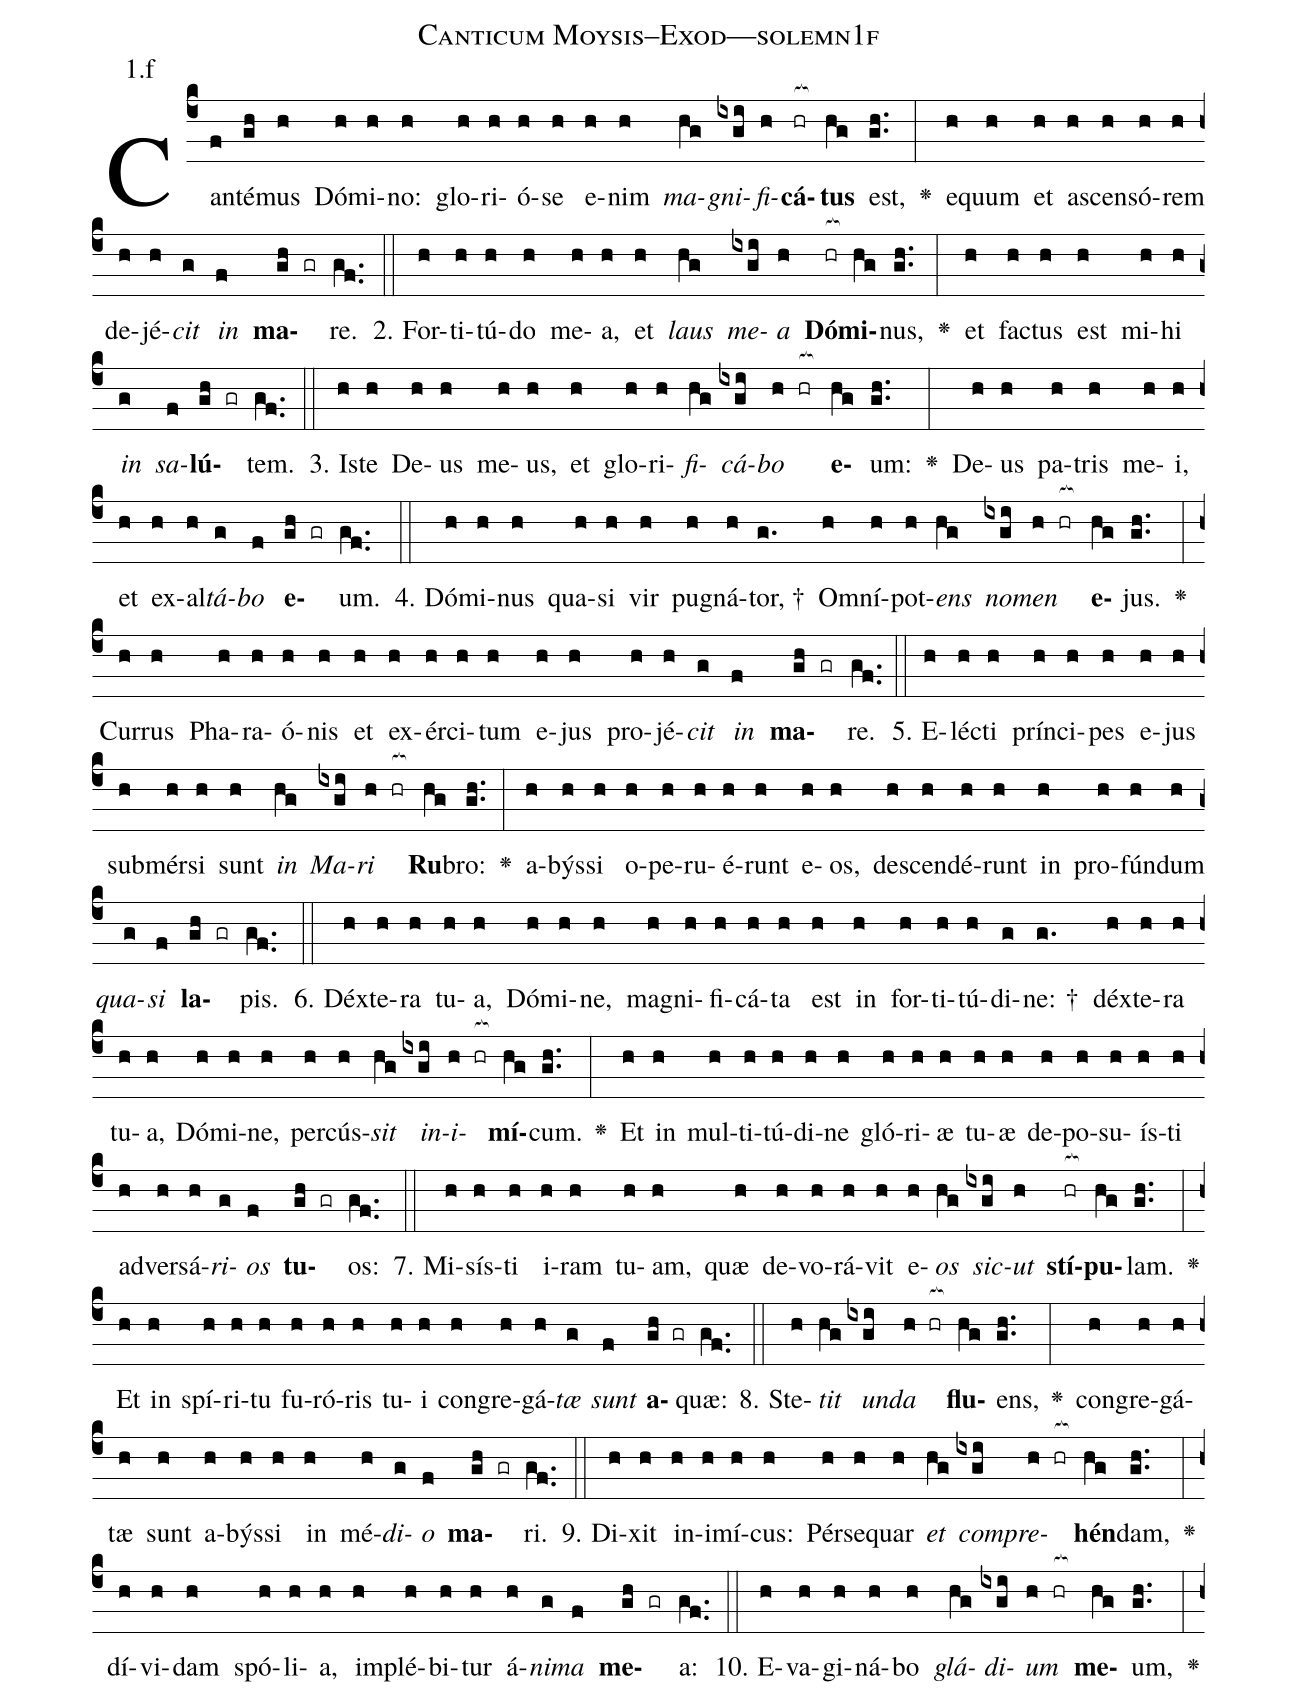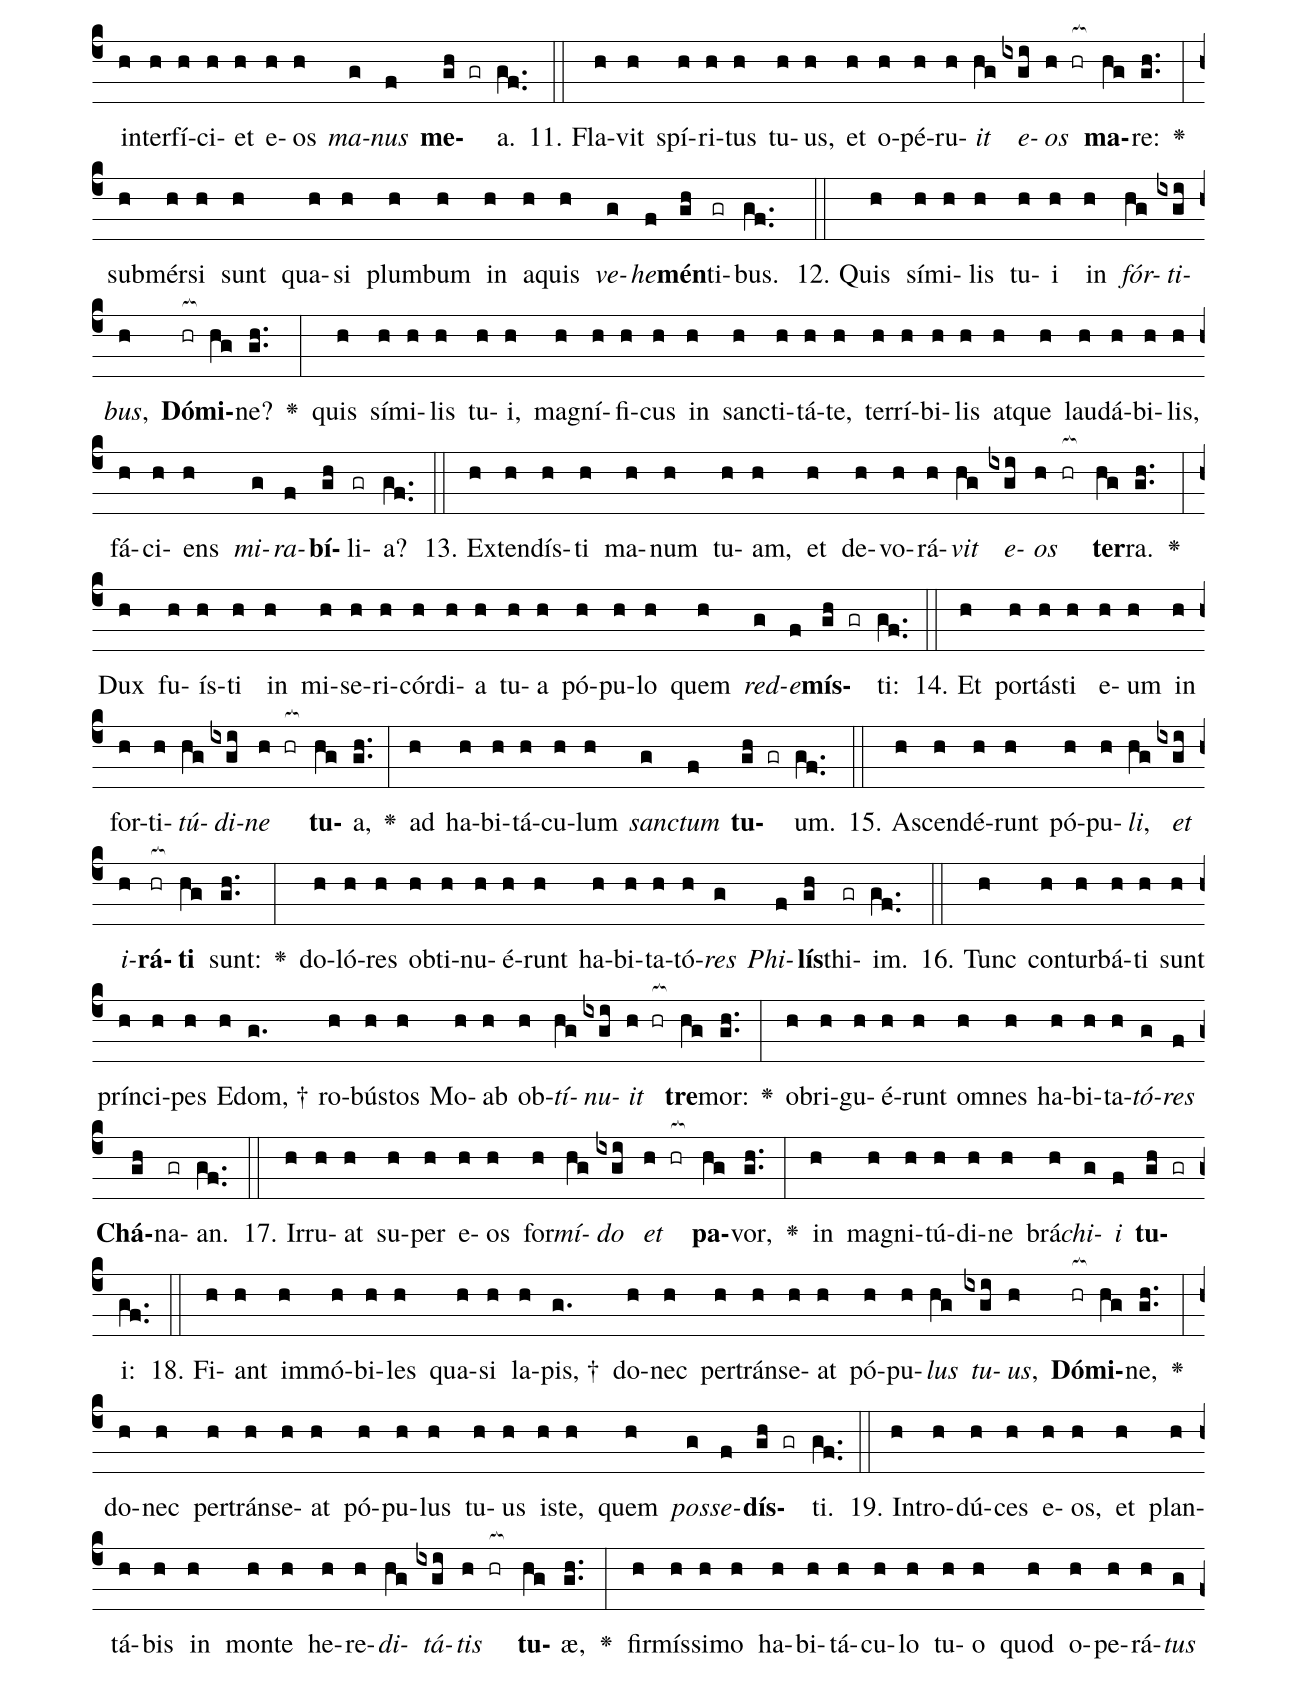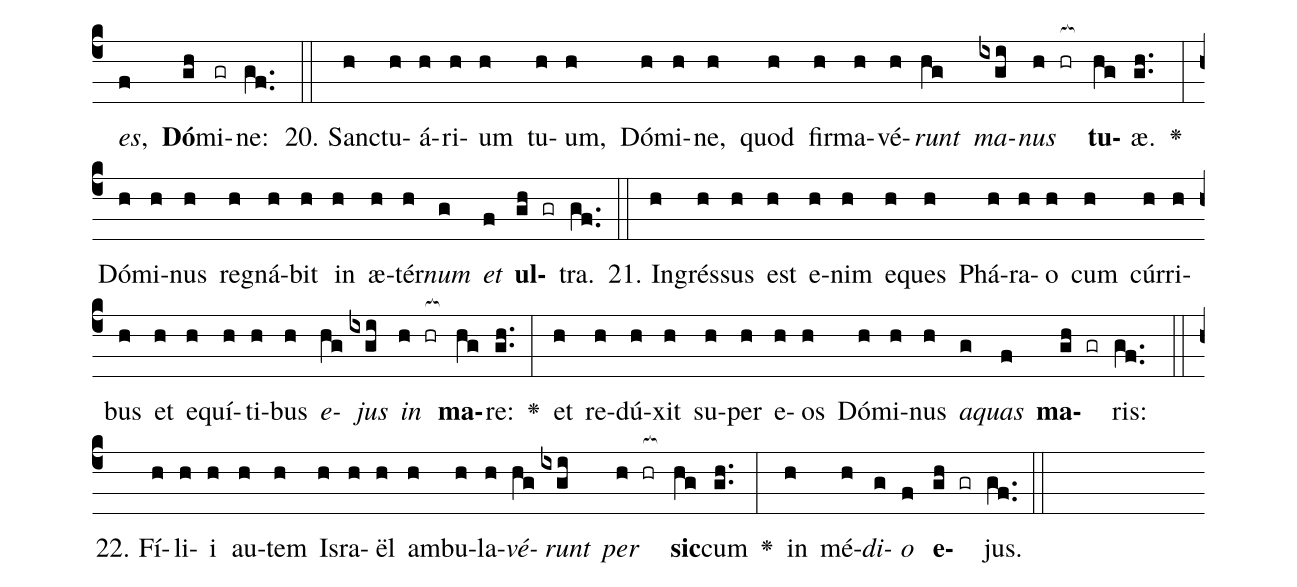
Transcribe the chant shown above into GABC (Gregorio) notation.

name: Canticum Moysis--Exod---solemn1f;
annotation: 1.f;
%%
(c4)Can(f)té(gh)mus(h) Dó(h)mi(h)no:(h) glo(h)ri(h)ó(h)se(h) e(h)nim(h) <i>ma</i>(hg)<i>gni</i>(ixgi)<i>fi</i>(h)<b>cá</b>(hr[ocb:1{])<b>tus</b>(hg[ocb:0}]) est,(gh..) <v>\greheightstar</v>(:) e(h)quum(h) et(h) a(h)scen(h)só(h)rem(h) de(h)jé(h)<i>cit</i>(g) <i>in</i>(f) <b>ma</b>(gh gr)re.(gf..) (::)
2. For(h)ti(h)tú(h)do(h) me(h)a,(h) et(h) <i>laus</i>(hg) <i>me</i>(ixgi)<i>a</i>(h) <b>Dó</b>(hr[ocb:1{])<b>mi</b>(hg[ocb:0}])nus,(gh..) <v>\greheightstar</v>(:) et(h) fac(h)tus(h) est(h) mi(h)hi(h) <i>in</i>(g) <i>sa</i>(f)<b>lú</b>(gh gr)tem.(gf..) (::)
3. Is(h)te(h) De(h)us(h) me(h)us,(h) et(h) glo(h)ri(h)<i>fi</i>(hg)<i>cá</i>(ixgi)<i>bo</i>(h hr[ocb:1{]) <b>e</b>(hg[ocb:0}])um:(gh..) <v>\greheightstar</v>(:) De(h)us(h) pa(h)tris(h) me(h)i,(h) et(h) ex(h)al(h)<i>tá</i>(g)<i>bo</i>(f) <b>e</b>(gh gr)um.(gf..) (::)
4. Dó(h)mi(h)nus(h) qua(h)si(h) vir(h) pu(h)gná(h)tor, †(g.) Om(h)ní(h)pot(h)<i>ens</i>(hg) <i>no</i>(ixgi)<i>men</i>(h hr[ocb:1{]) <b>e</b>(hg[ocb:0}])jus.(gh..) <v>\greheightstar</v>(:) Cur(h)rus(h) Pha(h)ra(h)ó(h)nis(h) et(h) ex(h)ér(h)ci(h)tum(h) e(h)jus(h) pro(h)jé(h)<i>cit</i>(g) <i>in</i>(f) <b>ma</b>(gh gr)re.(gf..) (::)
5. E(h)léc(h)ti(h) prín(h)ci(h)pes(h) e(h)jus(h) sub(h)mér(h)si(h) sunt(h) <i>in</i>(hg) <i>Ma</i>(ixgi)<i>ri</i>(h hr[ocb:1{]) <b>Ru</b>(hg[ocb:0}])bro:(gh..) <v>\greheightstar</v>(:) a(h)býs(h)si(h) o(h)pe(h)ru(h)é(h)runt(h) e(h)os,(h) de(h)scen(h)dé(h)runt(h) in(h) pro(h)fún(h)dum(h) <i>qua</i>(g)<i>si</i>(f) <b>la</b>(gh gr)pis.(gf..) (::)
6. Déx(h)te(h)ra(h) tu(h)a,(h) Dó(h)mi(h)ne,(h) ma(h)gni(h)fi(h)cá(h)ta(h) est(h) in(h) for(h)ti(h)tú(h)di(g)ne: †(g.) déx(h)te(h)ra(h) tu(h)a,(h) Dó(h)mi(h)ne,(h) per(h)cús(h)<i>sit</i>(hg) <i>in</i>(ixgi)<i>i</i>(h hr[ocb:1{])<b>mí</b>(hg[ocb:0}])cum.(gh..) <v>\greheightstar</v>(:) Et(h) in(h) mul(h)ti(h)tú(h)di(h)ne(h) gló(h)ri(h)æ(h) tu(h)æ(h) de(h)po(h)su(h)ís(h)ti(h) ad(h)ver(h)sá(h)<i>ri</i>(g)<i>os</i>(f) <b>tu</b>(gh gr)os:(gf..) (::)
7. Mi(h)sís(h)ti(h) i(h)ram(h) tu(h)am,(h) quæ(h) de(h)vo(h)rá(h)vit(h) e(h)<i>os</i>(hg) <i>sic</i>(ixgi)<i>ut</i>(h) <b>stí</b>(hr[ocb:1{])<b>pu</b>(hg[ocb:0}])lam.(gh..) <v>\greheightstar</v>(:) Et(h) in(h) spí(h)ri(h)tu(h) fu(h)ró(h)ris(h) tu(h)i(h) con(h)gre(h)gá(h)<i>tæ</i>(g) <i>sunt</i>(f) <b>a</b>(gh gr)quæ:(gf..) (::)
8. Ste(h)<i>tit</i>(hg) <i>un</i>(ixgi)<i>da</i>(h hr[ocb:1{]) <b>flu</b>(hg[ocb:0}])ens,(gh..) <v>\greheightstar</v>(:) con(h)gre(h)gá(h)tæ(h) sunt(h) a(h)býs(h)si(h) in(h) mé(h)<i>di</i>(g)<i>o</i>(f) <b>ma</b>(gh gr)ri.(gf..) (::)
9. Di(h)xit(h) in(h)i(h)mí(h)cus:(h) Pér(h)se(h)quar(h) <i>et</i>(hg) <i>com</i>(ixgi)<i>pre</i>(h hr[ocb:1{])<b>hén</b>(hg[ocb:0}])dam,(gh..) <v>\greheightstar</v>(:) dí(h)vi(h)dam(h) spó(h)li(h)a,(h) im(h)plé(h)bi(h)tur(h) á(h)<i>ni</i>(g)<i>ma</i>(f) <b>me</b>(gh gr)a:(gf..) (::)
10. E(h)va(h)gi(h)ná(h)bo(h) <i>glá</i>(hg)<i>di</i>(ixgi)<i>um</i>(h hr[ocb:1{]) <b>me</b>(hg[ocb:0}])um,(gh..) <v>\greheightstar</v>(:) in(h)ter(h)fí(h)ci(h)et(h) e(h)os(h) <i>ma</i>(g)<i>nus</i>(f) <b>me</b>(gh gr)a.(gf..) (::)
11. Fla(h)vit(h) spí(h)ri(h)tus(h) tu(h)us,(h) et(h) o(h)pé(h)ru(h)<i>it</i>(hg) <i>e</i>(ixgi)<i>os</i>(h hr[ocb:1{]) <b>ma</b>(hg[ocb:0}])re:(gh..) <v>\greheightstar</v>(:) sub(h)mér(h)si(h) sunt(h) qua(h)si(h) plum(h)bum(h) in(h) a(h)quis(h) <i>ve</i>(g)<i>he</i>(f)<b>mén</b>(gh)ti(gr)bus.(gf..) (::)
12. Quis(h) sí(h)mi(h)lis(h) tu(h)i(h) in(h) <i>fór</i>(hg)<i>ti</i>(ixgi)<i>bus</i>,(h) <b>Dó</b>(hr[ocb:1{])<b>mi</b>(hg[ocb:0}])ne?(gh..) <v>\greheightstar</v>(:) quis(h) sí(h)mi(h)lis(h) tu(h)i,(h) ma(h)gní(h)fi(h)cus(h) in(h) sanc(h)ti(h)tá(h)te,(h) ter(h)rí(h)bi(h)lis(h) at(h)que(h) lau(h)dá(h)bi(h)lis,(h) fá(h)ci(h)ens(h) <i>mi</i>(g)<i>ra</i>(f)<b>bí</b>(gh)li(gr)a?(gf..) (::)
13. Ex(h)ten(h)dís(h)ti(h) ma(h)num(h) tu(h)am,(h) et(h) de(h)vo(h)rá(h)<i>vit</i>(hg) <i>e</i>(ixgi)<i>os</i>(h hr[ocb:1{]) <b>ter</b>(hg[ocb:0}])ra.(gh..) <v>\greheightstar</v>(:) Dux(h) fu(h)ís(h)ti(h) in(h) mi(h)se(h)ri(h)cór(h)di(h)a(h) tu(h)a(h) pó(h)pu(h)lo(h) quem(h) <i>red</i>(g)<i>e</i>(f)<b>mís</b>(gh gr)ti:(gf..) (::)
14. Et(h) por(h)tás(h)ti(h) e(h)um(h) in(h) for(h)ti(h)<i>tú</i>(hg)<i>di</i>(ixgi)<i>ne</i>(h hr[ocb:1{]) <b>tu</b>(hg[ocb:0}])a,(gh..) <v>\greheightstar</v>(:) ad(h) ha(h)bi(h)tá(h)cu(h)lum(h) <i>sanc</i>(g)<i>tum</i>(f) <b>tu</b>(gh gr)um.(gf..) (::)
15. A(h)scen(h)dé(h)runt(h) pó(h)pu(h)<i>li</i>,(hg) <i>et</i>(ixgi) <i>i</i>(h)<b>rá</b>(hr[ocb:1{])<b>ti</b>(hg[ocb:0}]) sunt:(gh..) <v>\greheightstar</v>(:) do(h)ló(h)res(h) ob(h)ti(h)nu(h)é(h)runt(h) ha(h)bi(h)ta(h)tó(h)<i>res</i>(g) <i>Phi</i>(f)<b>lís</b>(gh)thi(gr)im.(gf..) (::)
16. Tunc(h) con(h)tur(h)bá(h)ti(h) sunt(h) prín(h)ci(h)pes(h) E(h)dom, †(g.) ro(h)bús(h)tos(h) Mo(h)ab(h) ob(h)<i>tí</i>(hg)<i>nu</i>(ixgi)<i>it</i>(h hr[ocb:1{]) <b>tre</b>(hg[ocb:0}])mor:(gh..) <v>\greheightstar</v>(:) ob(h)ri(h)gu(h)é(h)runt(h) om(h)nes(h) ha(h)bi(h)ta(h)<i>tó</i>(g)<i>res</i>(f) <b>Chá</b>(gh)na(gr)an.(gf..) (::)
17. Ir(h)ru(h)at(h) su(h)per(h) e(h)os(h) for(h)<i>mí</i>(hg)<i>do</i>(ixgi) <i>et</i>(h hr[ocb:1{]) <b>pa</b>(hg[ocb:0}])vor,(gh..) <v>\greheightstar</v>(:) in(h) ma(h)gni(h)tú(h)di(h)ne(h) brá(h)<i>chi</i>(g)<i>i</i>(f) <b>tu</b>(gh gr)i:(gf..) (::)
18. Fi(h)ant(h) im(h)mó(h)bi(h)les(h) qua(h)si(h) la(h)pis, †(g.) do(h)nec(h) per(h)tráns(h)e(h)at(h) pó(h)pu(h)<i>lus</i>(hg) <i>tu</i>(ixgi)<i>us</i>,(h) <b>Dó</b>(hr[ocb:1{])<b>mi</b>(hg[ocb:0}])ne,(gh..) <v>\greheightstar</v>(:) do(h)nec(h) per(h)tráns(h)e(h)at(h) pó(h)pu(h)lus(h) tu(h)us(h) is(h)te,(h) quem(h) <i>pos</i>(g)<i>se</i>(f)<b>dís</b>(gh gr)ti.(gf..) (::)
19. In(h)tro(h)dú(h)ces(h) e(h)os,(h) et(h) plan(h)tá(h)bis(h) in(h) mon(h)te(h) he(h)re(h)<i>di</i>(hg)<i>tá</i>(ixgi)<i>tis</i>(h hr[ocb:1{]) <b>tu</b>(hg[ocb:0}])æ,(gh..) <v>\greheightstar</v>(:) fir(h)mís(h)si(h)mo(h) ha(h)bi(h)tá(h)cu(h)lo(h) tu(h)o(h) quod(h) o(h)pe(h)rá(h)<i>tus</i>(g) <i>es</i>,(f) <b>Dó</b>(gh)mi(gr)ne:(gf..) (::)
20. Sanc(h)tu(h)á(h)ri(h)um(h) tu(h)um,(h) Dó(h)mi(h)ne,(h) quod(h) fir(h)ma(h)vé(h)<i>runt</i>(hg) <i>ma</i>(ixgi)<i>nus</i>(h hr[ocb:1{]) <b>tu</b>(hg[ocb:0}])æ.(gh..) <v>\greheightstar</v>(:) Dó(h)mi(h)nus(h) re(h)gná(h)bit(h) in(h) æ(h)tér(h)<i>num</i>(g) <i>et</i>(f) <b>ul</b>(gh gr)tra.(gf..) (::)
21. In(h)grés(h)sus(h) est(h) e(h)nim(h) e(h)ques(h) Phá(h)ra(h)o(h) cum(h) cúr(h)ri(h)bus(h) et(h) e(h)quí(h)ti(h)bus(h) <i>e</i>(hg)<i>jus</i>(ixgi) <i>in</i>(h hr[ocb:1{]) <b>ma</b>(hg[ocb:0}])re:(gh..) <v>\greheightstar</v>(:) et(h) re(h)dú(h)xit(h) su(h)per(h) e(h)os(h) Dó(h)mi(h)nus(h) <i>a</i>(g)<i>quas</i>(f) <b>ma</b>(gh gr)ris:(gf..) (::)
22. Fí(h)li(h)i(h) au(h)tem(h) Is(h)ra(h)ël(h) am(h)bu(h)la(h)<i>vé</i>(hg)<i>runt</i>(ixgi) <i>per</i>(h hr[ocb:1{]) <b>sic</b>(hg[ocb:0}])cum(gh..) <v>\greheightstar</v>(:) in(h) mé(h)<i>di</i>(g)<i>o</i>(f) <b>e</b>(gh gr)jus.(gf..) (::)
